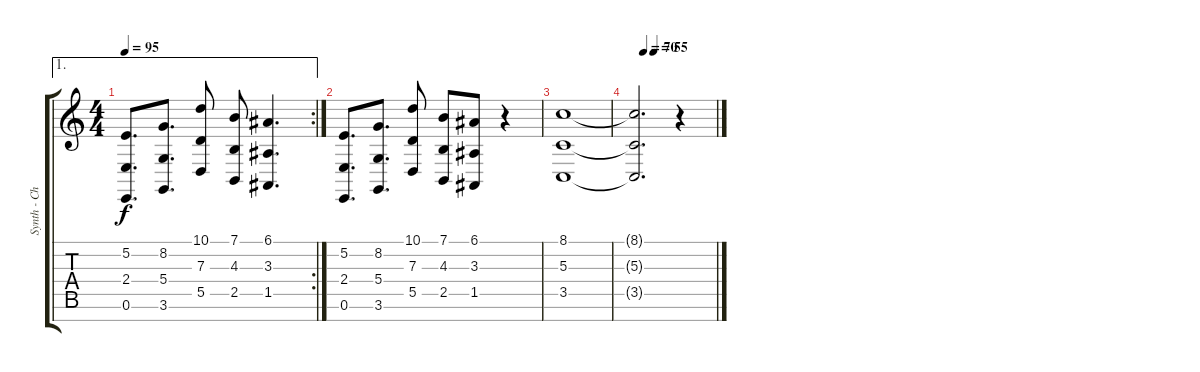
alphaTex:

\track ("Synth - Choir" "Synth - Ch") {instrument choiraahs}
\staff {score tabs}
\tuning (E4 B3 G3 D3 A2 E2 B1) {hide}
\ae 1
\rc 2
\ts (4 4)
\tempo 95
\clef g2
\ks c
(5.2 2.4 0.6).8{d dy f} (8.2 5.4 3.6).8{d} (10.1 7.3 5.5).8 (7.1 4.3 2.5).8 (6.1 3.3 1.5).4{d} |
(5.2 2.4 0.6).8{d} (8.2 5.4 3.6).8{d} (10.1 7.3 5.5).8 (7.1 4.3 2.5).8 (6.1 3.3 1.5).8 r.4 |
(8.1 5.3 3.5).1 |
\tempo (70 0.125)
\tempo (55 0.25)
(8.1{t} 5.3{t} 3.5{t}).2{d} r.4
